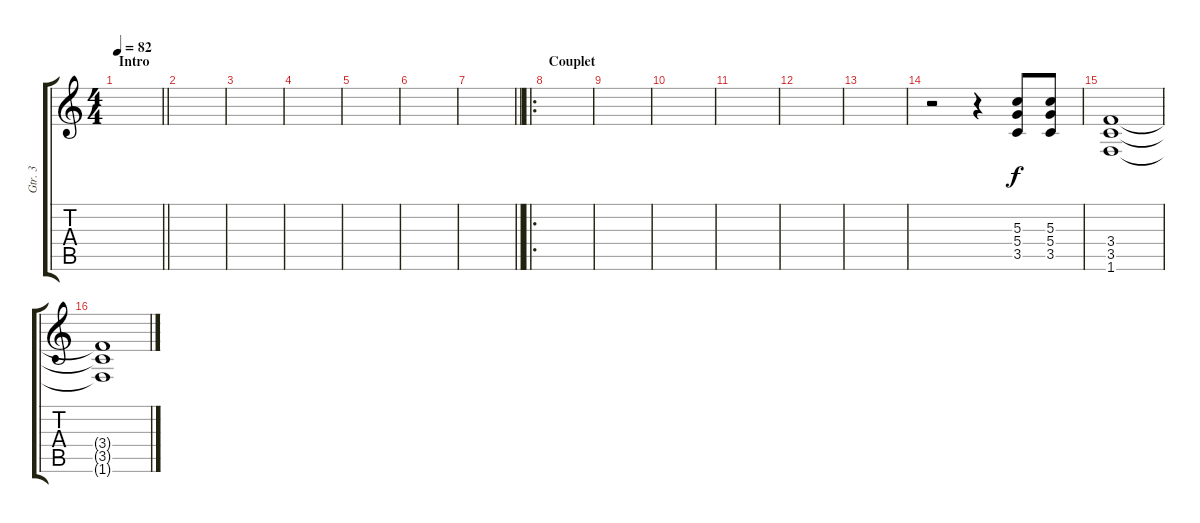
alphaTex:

\track ("Gtr. 3" "Gtr. 3") {instrument overdrivenguitar}
\staff {score tabs}
\tuning (E4 B3 G3 D3 A2 E2) {hide}
\ts (4 4)
\section ("" "Intro")
\tempo 82
\clef g2
\barLineRight lightlight
\ks c
|
|
|
|
|
|
\barLineRight lightlight
|
\ro
\section ("" "Couplet")
|
|
|
|
|
|
r.2 r.4 (5.3 5.4 3.5).8 (5.3 5.4 3.5).8 |
(3.4 3.5 1.6).1 |
(3.4{t} 3.5{t} 1.6{t}).1
